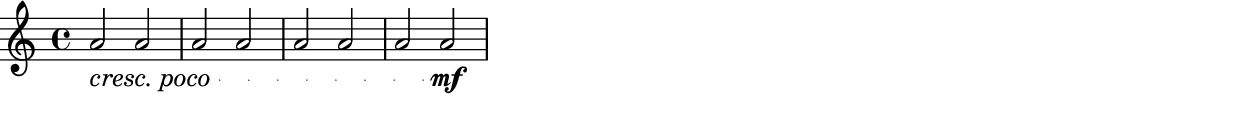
%% Generated by lilypond-book
%% Options: [exampleindent=10.16\mm,indent=0\mm,line-width=160\mm,quote]
\include "lilypond-book-preamble.ly"


% ****************************************************************
% Start cut-&-pastable-section
% ****************************************************************

#(ly:set-option 'eps-box-padding 3.000000)



\paper {
  indent = 0\mm
  line-width = 160\mm
  % offset the left padding, also add 1mm as lilypond creates cropped
  % images with a little space on the right
  line-width = #(- line-width (* mm  3.000000) (* mm 1))
  line-width = 160\mm - 2.0 * 10.16\mm
  % offset the left padding, also add 1mm as lilypond creates cropped
  % images with a little space on the right
  line-width = #(- line-width (* mm  3.000000) (* mm 1))
}

\layout {
  
}




% ****************************************************************
% ly snippet:
% ****************************************************************
\sourcefilename "snippets/changing-text-and-spanner-styles-for-text-dynamics.ly"
\sourcefileline 0
%% DO NOT EDIT this file manually; it was automatically
%% generated from the LilyPond Snippet Repository
%% (http://lsr.di.unimi.it).
%%
%% Make any changes in the LSR itself, or in
%% `Documentation/snippets/new/`, then run
%% `scripts/auxiliar/makelsr.pl`.
%%
%% This file is in the public domain.

\version "2.23.13"

\header {
%% Translation of GIT committish: a8a85e19654e46d725563e6deba44083ef137a2c
  texidocja = "
クレッシェンドやデクレッシェンドに使われるテキストは @code{crescendoText},
@code{decrescendoText} コンテキスト プロパティをセットすることで@c
変更できます。

スパナの線は、@code{DynamicTextSpanner} の @code{style} プロパティを@c
セットすることでスタイルを変更できます。デフォルトの値は @code{'dashed-line}
であり、他に @code{'line}, @code{'dotted-line}, @code{'none} が設定できます。
"
  doctitleja = "テキストによる強弱記号のテキストとスパナのスタイルを変更する"

%% Translation of GIT committish: 2f3474d9af596d677ed5b7ce720ae4d0954a6b51
  texidocit = "
Il testo usato per i @emph{crescendo} e i @emph{decrescendo} può essere cambiato
modificando le proprietà di contesto @code{crescendoText} e
@code{decrescendoText}.

Lo stile della linea dell'estensore può essere cambiato modificando la
proprietà @code{'style} di @code{DynamicTextSpanner}.  Il valore predefinito
è @code{'dashed-line}; gli altri valori possibili sono @code{'line},
@code{'dotted-line} e @code{'none}.

"
  doctitleit = "Nascondere la linea di estensione per le dinamiche testuali"

%% Translation of GIT committish: a3fd5364fc4f247579da0ed2bfea887ab37285c6
  texidocfr = "
Le texte par défaut des crescendos et decrescendos se change en
modifiant les propriétés de contexte @code{crescendoText} et
@code{decrescendoText}.

L'aspect de la ligne d'extension est fonction de la propriété
@code{'style} du @code{DynamicTextSpanner}. Sa valeur par défaut est
@code{'dashed-line}, mais d'autres valeurs sont disponibles, comme
@code{'line}, @code{'dotted-line} et @code{'none}.
"

  doctitlefr = "Modification du texte et de l'extension de nuances textuelles"

%% Translation of GIT committish: 8ffecf6be17c6ec2ff87cf31873121a8cce29b09
  texidoces = "
Se puede modificar el texto empleado para los crescendos y
decrescendos modificando las propiedades de contexto
@code{crescendoText} y @code{decrescendoText}.

El estilo de la línea de extensión se puede cambiar modificando la
propiedad @code{'style} de @code{DynamicTextSpanner}.  El valor
predeterminado es @code{'dashed-line} (línea discontinua), y entre
otros valores posibles se encuentran @code{'line} (línea),
@code{'dotted-line} (línea de puntos) y @code{'none} (nada):

"
  doctitlees = "Cambiar el texto y los estilos de objeto de extensión para las indicaciones dinámicas textuales"

%% Translation of GIT committish: 0a868be38a775ecb1ef935b079000cebbc64de40
texidocde = "
Der Text, der für Crescendo und Decrescendo gesetzt wird, kann geändert
werden, indem man die Eigenschaften @code{crescendoText} und
@code{decrescendoText} verändert.  Der Stil des Streckers kann auch
geändert werden, indem die @code{'style}-Eigenschaft des
@code{DynamicTextSpanner} beeinflusst wird.  Der Standardwert ist
@code{'hairpin}, andere Möglichkeiten sind @code{'line}, @code{'dashed-line}
und @code{'dotted-line}.
"
  doctitlede = "Text und Strecker-Stile für Dynamik-Texte ändern"

%% Translation of GIT committish: 8ffecf6be17c6ec2ff87cf31873121a8cce29b09
  texidocca = "
Es pot modificar el text empleat per als crescendos i decrescendos
modificant les propietats de context @code{crescendoText} i
@code{decrescendoText}.

L'estil de la línia d'extensió es pot canviar modificant la propietat
@code{'style} de @code{DynamicTextSpanner}.  El valor predeterminat és
@code{'dashed-line} (línia discontínua), i entre d'altres valors
possibles es troben @code{'line} (línia), @code{'dotted-line} (línia
de punts) i @code{'none} (res):

"
  doctitleca = "Canviar el text i els estils d'objecte d'extensió per a les indicacions dinàmiques textuals"

  lsrtags = "expressive-marks, tweaks-and-overrides"

  texidoc = "
The text used for @emph{crescendos} and @emph{decrescendos} can be
changed by modifying the context properties @code{crescendoText} and
@code{decrescendoText}.

The style of the spanner line can be changed by modifying the
@code{'style} property of @code{DynamicTextSpanner}.  The default value
is @code{'dashed-line}, and other possible values include @code{'line},
@code{'dotted-line} and @code{'none}.
"

  doctitle = "Changing text and spanner styles for text dynamics"
} % begin verbatim


\relative c'' {
  \set crescendoText = \markup { \italic { cresc. poco } }
  \set crescendoSpanner = #'text
  \override DynamicTextSpanner.style = #'dotted-line
  a2\< a
  a2 a
  a2 a
  a2 a\mf
}



% ****************************************************************
% end ly snippet
% ****************************************************************
